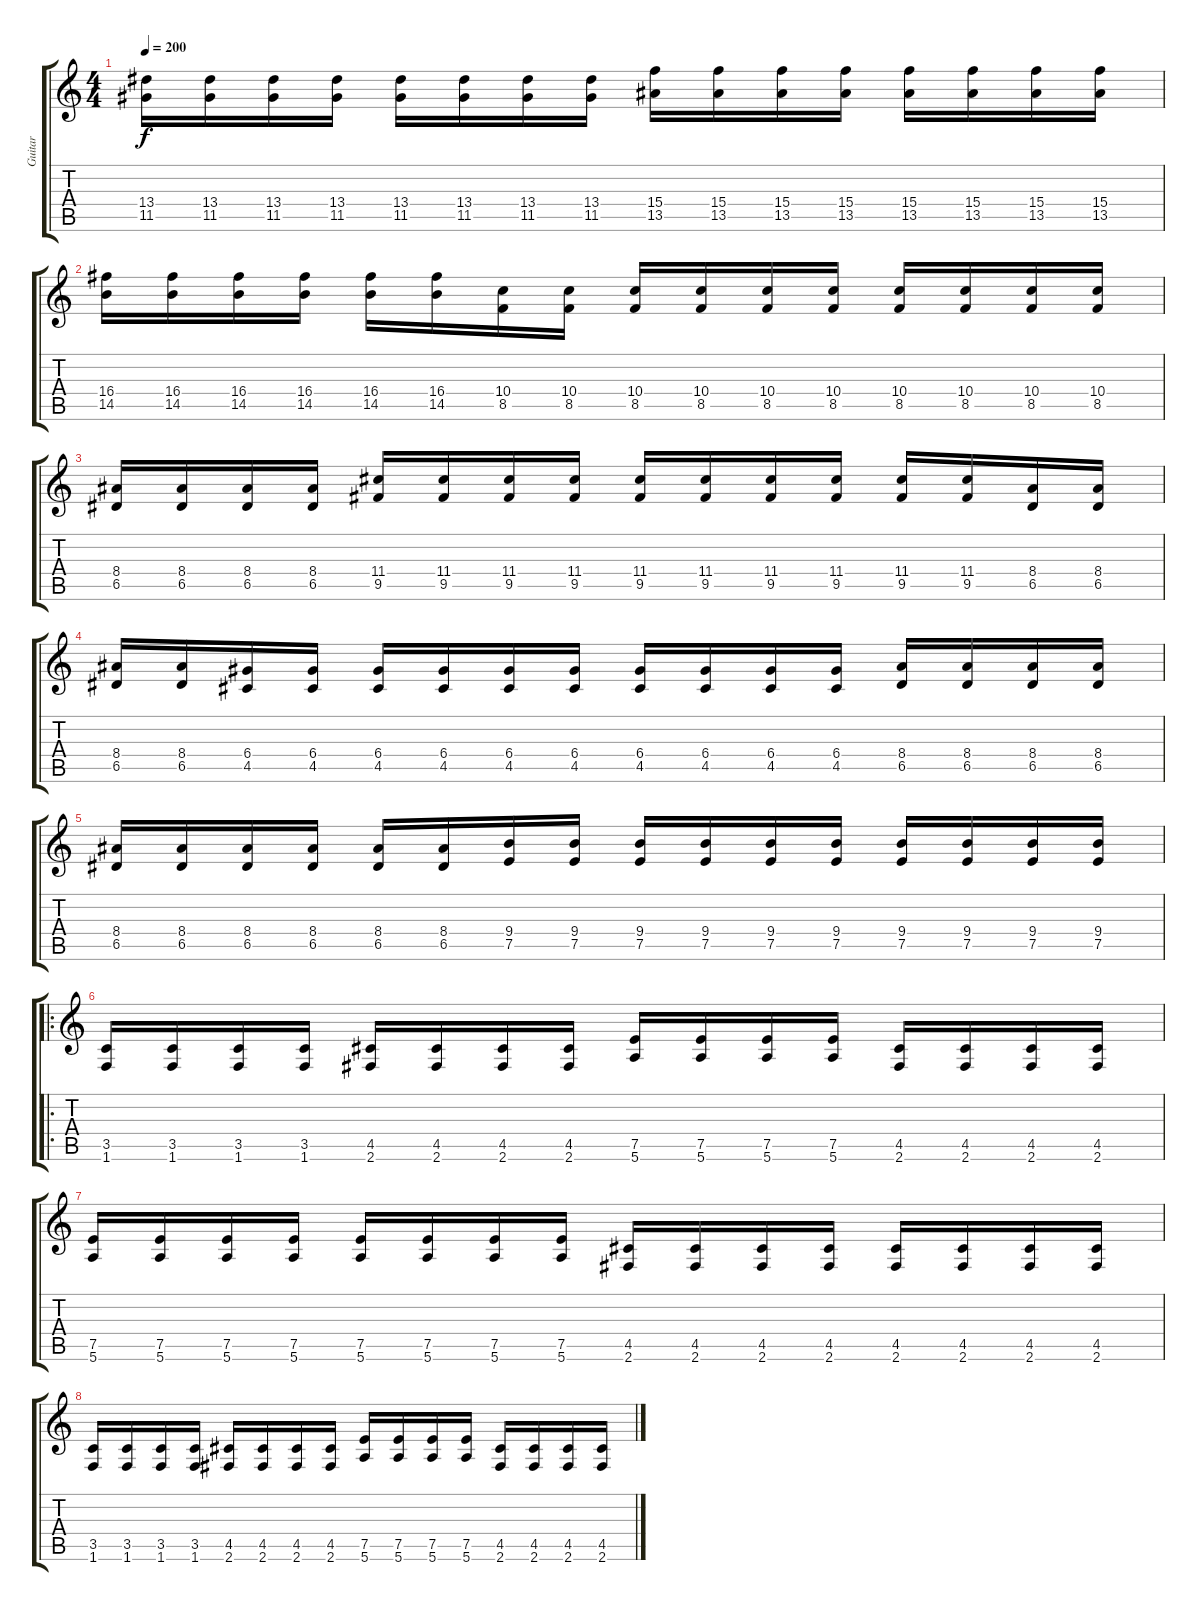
\track ("Guitar" "Guitar") {instrument distortionguitar}
\staff {score tabs}
\tuning (E4 B3 G3 D3 A2 E2) {hide}
\ts (4 4)
\tempo 200
\clef g2
\ks c
(13.4 11.5).16{dy f} (13.4 11.5).16 (13.4 11.5).16 (13.4 11.5).16 (13.4 11.5).16 (13.4 11.5).16 (13.4 11.5).16 (13.4 11.5).16 (15.4 13.5).16 (15.4 13.5).16 (15.4 13.5).16 (15.4 13.5).16 (15.4 13.5).16 (15.4 13.5).16 (15.4 13.5).16 (15.4 13.5).16 |
(16.4 14.5).16 (16.4 14.5).16 (16.4 14.5).16 (16.4 14.5).16 (16.4 14.5).16 (16.4 14.5).16 (10.4 8.5).16 (10.4 8.5).16 (10.4 8.5).16 (10.4 8.5).16 (10.4 8.5).16 (10.4 8.5).16 (10.4 8.5).16 (10.4 8.5).16 (10.4 8.5).16 (10.4 8.5).16 |
(8.4 6.5).16 (8.4 6.5).16 (8.4 6.5).16 (8.4 6.5).16 (11.4 9.5).16 (11.4 9.5).16 (11.4 9.5).16 (11.4 9.5).16 (11.4 9.5).16 (11.4 9.5).16 (11.4 9.5).16 (11.4 9.5).16 (11.4 9.5).16 (11.4 9.5).16 (8.4 6.5).16 (8.4 6.5).16 |
(8.4 6.5).16 (8.4 6.5).16 (6.4 4.5).16 (6.4 4.5).16 (6.4 4.5).16 (6.4 4.5).16 (6.4 4.5).16 (6.4 4.5).16 (6.4 4.5).16 (6.4 4.5).16 (6.4 4.5).16 (6.4 4.5).16 (8.4 6.5).16 (8.4 6.5).16 (8.4 6.5).16 (8.4 6.5).16 |
(8.4 6.5).16 (8.4 6.5).16 (8.4 6.5).16 (8.4 6.5).16 (8.4 6.5).16 (8.4 6.5).16 (9.4 7.5).16 (9.4 7.5).16 (9.4 7.5).16 (9.4 7.5).16 (9.4 7.5).16 (9.4 7.5).16 (9.4 7.5).16 (9.4 7.5).16 (9.4 7.5).16 (9.4 7.5).16 |
\ro
(3.5 1.6).16 (3.5 1.6).16 (3.5 1.6).16 (3.5 1.6).16 (4.5 2.6).16 (4.5 2.6).16 (4.5 2.6).16 (4.5 2.6).16 (7.5 5.6).16 (7.5 5.6).16 (7.5 5.6).16 (7.5 5.6).16 (4.5 2.6).16 (4.5 2.6).16 (4.5 2.6).16 (4.5 2.6).16 |
(7.5 5.6).16 (7.5 5.6).16 (7.5 5.6).16 (7.5 5.6).16 (7.5 5.6).16 (7.5 5.6).16 (7.5 5.6).16 (7.5 5.6).16 (4.5 2.6).16 (4.5 2.6).16 (4.5 2.6).16 (4.5 2.6).16 (4.5 2.6).16 (4.5 2.6).16 (4.5 2.6).16 (4.5 2.6).16 |
(3.5 1.6).16 (3.5 1.6).16 (3.5 1.6).16 (3.5 1.6).16 (4.5 2.6).16 (4.5 2.6).16 (4.5 2.6).16 (4.5 2.6).16 (7.5 5.6).16 (7.5 5.6).16 (7.5 5.6).16 (7.5 5.6).16 (4.5 2.6).16 (4.5 2.6).16 (4.5 2.6).16 (4.5 2.6).16
